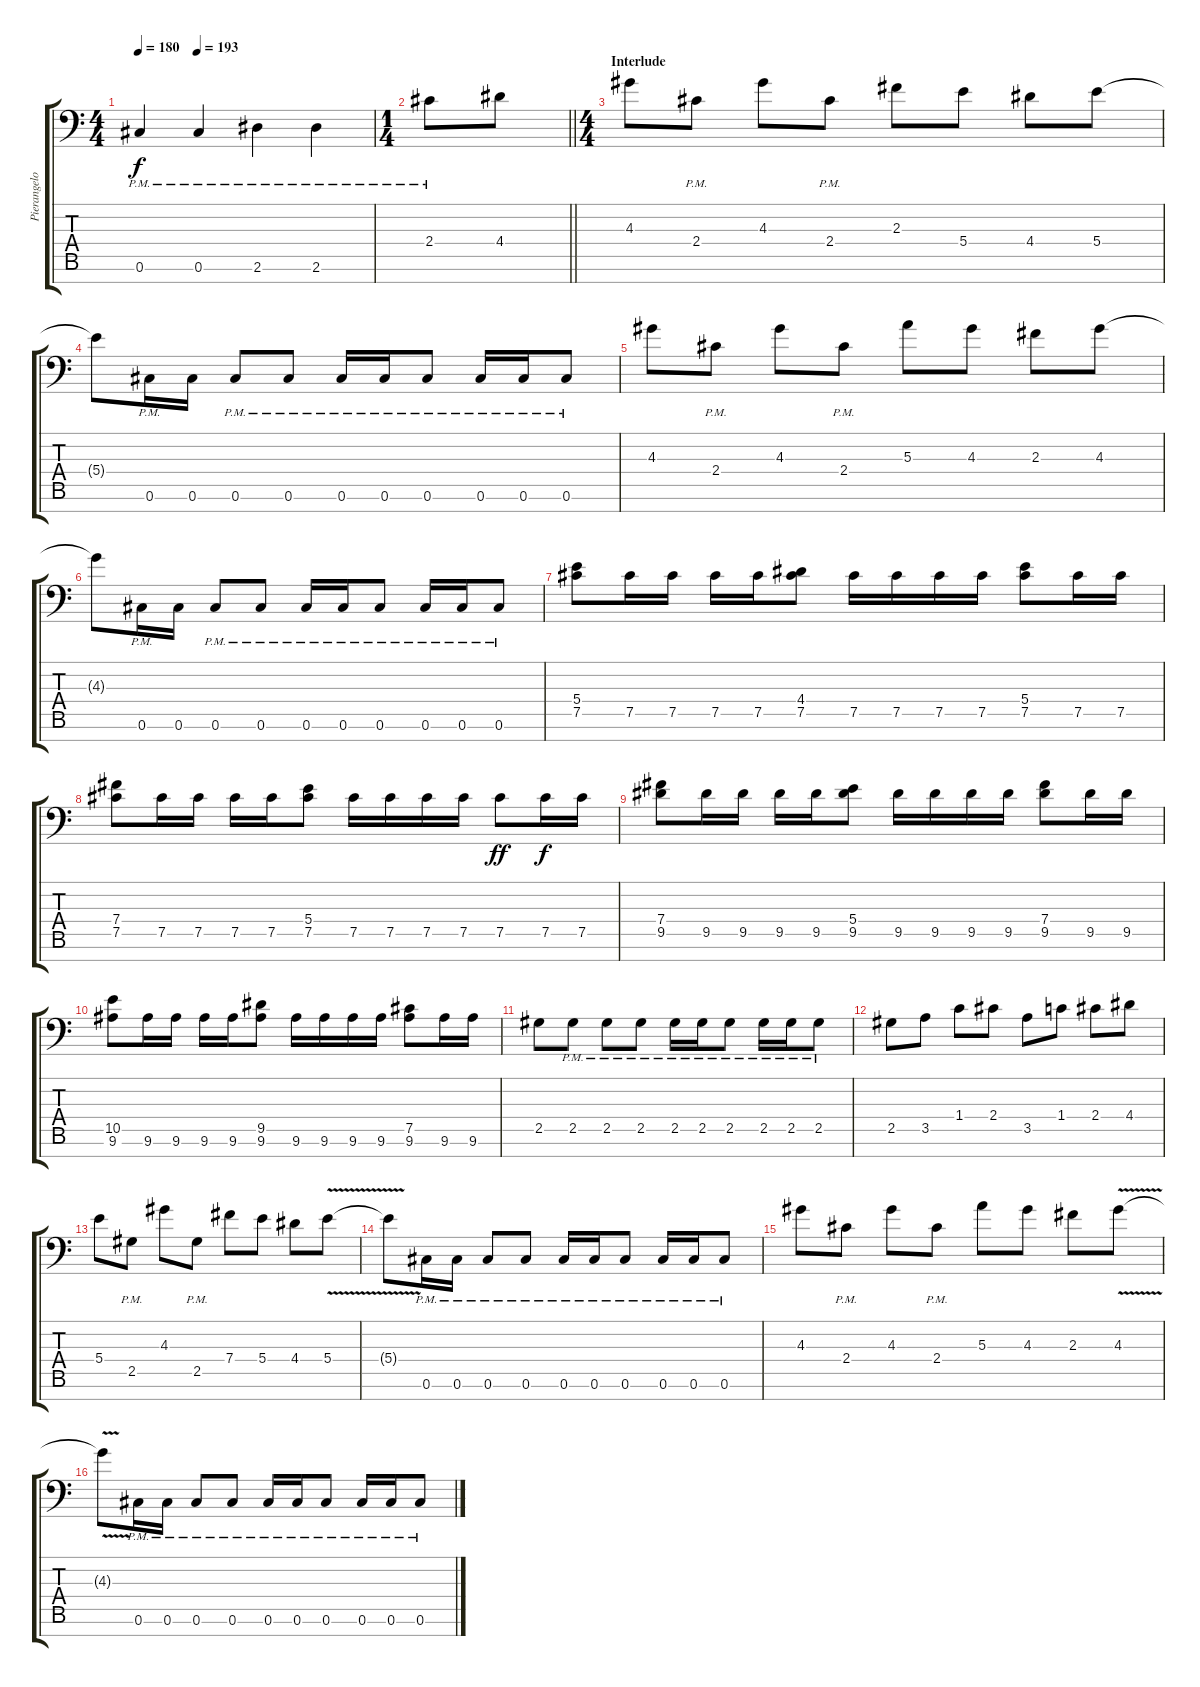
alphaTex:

\track ("Pierangelo Giglioni (7-String)" "Pierangelo") {instrument distortionguitar}
\staff {score tabs}
\tuning (Db4 Ab3 E3 B2 Gb2 Db2 Ab1) {hide}
\ts (4 4)
\tempo 180
\tempo (193 0.25)
\clef f4
\ks c
0.6{pm}.4{dy f} 0.6{pm}.4 2.6{pm}.4 2.6{pm}.4 |
\ts (1 4)
\barLineRight lightlight
2.4{pm}.8 4.4.8 |
\ts (4 4)
\section ("" "Interlude")
4.3.8 2.4{pm}.8 4.3.8 2.4{pm}.8 2.3.8 5.4.8 4.4.8 5.4.8 |
5.4{t}.8 0.6{pm}.16 0.6.16 0.6{pm}.8 0.6{pm}.8 0.6{pm}.16 0.6{pm}.16 0.6{pm}.8 0.6{pm}.16 0.6{pm}.16 0.6{pm}.8 |
4.3.8 2.4{pm}.8 4.3.8 2.4{pm}.8 5.3.8 4.3.8 2.3.8 4.3.8 |
4.3{t}.8 0.6{pm}.16 0.6.16 0.6{pm}.8 0.6{pm}.8 0.6{pm}.16 0.6{pm}.16 0.6{pm}.8 0.6{pm}.16 0.6{pm}.16 0.6{pm}.8 |
(5.4 7.5).8 7.5.16 7.5.16 7.5.16 7.5.16 (4.4 7.5).8 7.5.16 7.5.16 7.5.16 7.5.16 (5.4 7.5).8 7.5.16 7.5.16 |
(7.4 7.5).8 7.5.16 7.5.16 7.5.16 7.5.16 (5.4 7.5).8 7.5.16 7.5.16 7.5.16 7.5.16 7.5.8{dy ff} 7.5.16{dy f} 7.5.16 |
(7.4 9.5).8 9.5.16 9.5.16 9.5.16 9.5.16 (5.4 9.5).8 9.5.16 9.5.16 9.5.16 9.5.16 (7.4 9.5).8 9.5.16 9.5.16 |
(10.5 9.6).8 9.6.16 9.6.16 9.6.16 9.6.16 (9.5 9.6).8 9.6.16 9.6.16 9.6.16 9.6.16 (7.5 9.6).8 9.6.16 9.6.16 |
2.5.8 2.5{pm}.8 2.5{pm}.8 2.5{pm}.8 2.5{pm}.16 2.5{pm}.16 2.5{pm}.8 2.5{pm}.16 2.5{pm}.16 2.5{pm}.8 |
2.5.8 3.5.8 1.4.8 2.4.8 3.5.8 1.4.8 2.4.8 4.4.8 |
5.4.8 2.5{pm}.8 4.3.8 2.5{pm}.8 7.4.8 5.4.8 4.4.8 5.4{v}.8 |
5.4{t}.8 0.6{pm}.16 0.6{pm}.16 0.6{pm}.8 0.6{pm}.8 0.6{pm}.16 0.6{pm}.16 0.6{pm}.8 0.6{pm}.16 0.6{pm}.16 0.6{pm}.8 |
4.3.8 2.4{pm}.8 4.3.8 2.4{pm}.8 5.3.8 4.3.8 2.3.8 4.3{v}.8 |
4.3{t}.8 0.6{pm}.16 0.6{pm}.16 0.6{pm}.8 0.6{pm}.8 0.6{pm}.16 0.6{pm}.16 0.6{pm}.8 0.6{pm}.16 0.6{pm}.16 0.6{pm}.8
